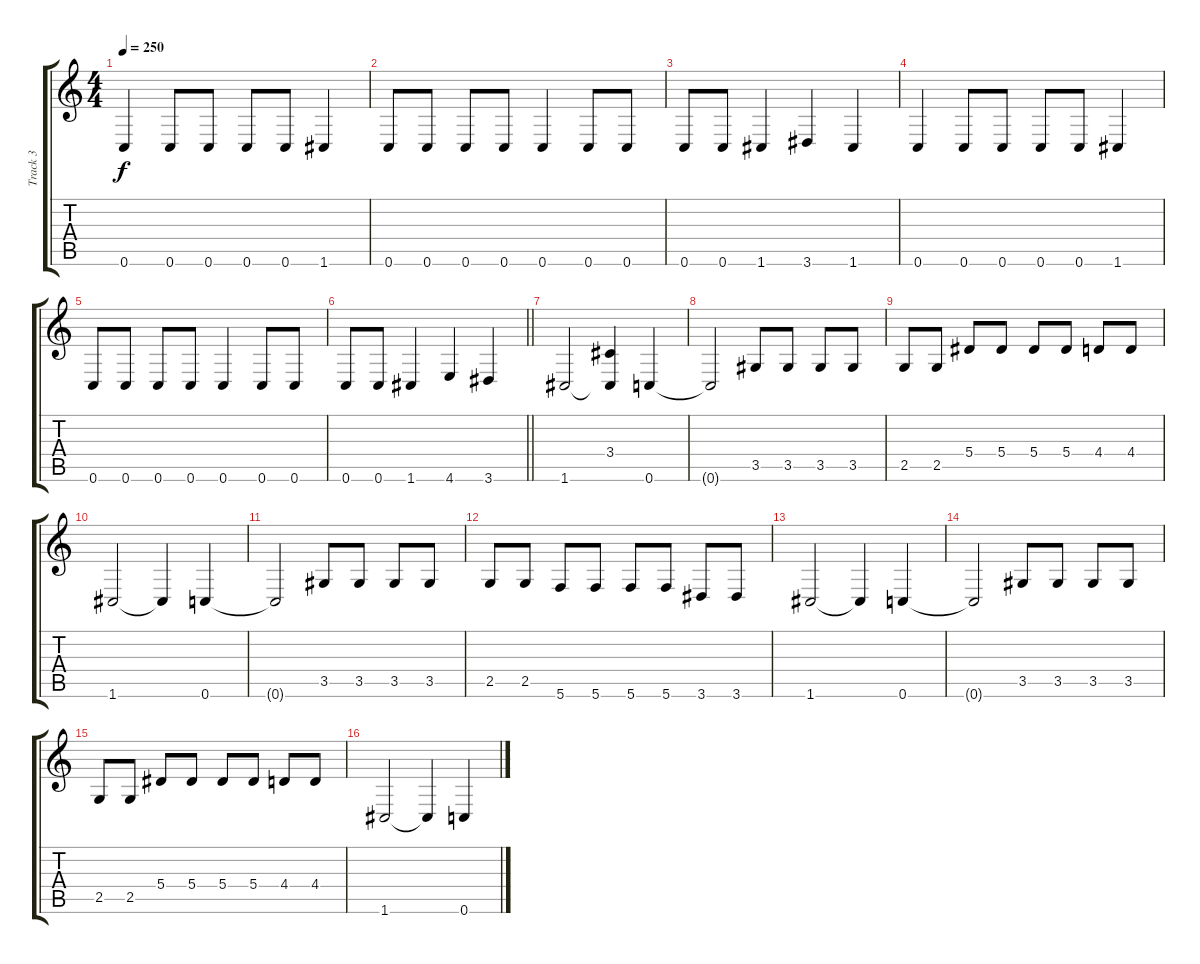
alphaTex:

\track ("Track 3" "Track 3") {instrument slapbass2}
\staff {score tabs}
\tuning (C4 G3 Eb3 Bb2 F2 C2) {hide}
\ts (4 4)
\tempo 250
\clef g2
\ks c
0.6.4{dy f} 0.6.8 0.6.8 0.6.8 0.6.8 1.6.4 |
0.6.8 0.6.8 0.6.8 0.6.8 0.6.4 0.6.8 0.6.8 |
0.6.8 0.6.8 1.6.4 3.6.4 1.6.4 |
0.6.4 0.6.8 0.6.8 0.6.8 0.6.8 1.6.4 |
0.6.8 0.6.8 0.6.8 0.6.8 0.6.4 0.6.8 0.6.8 |
\barLineRight lightlight
0.6.8 0.6.8 1.6.4 4.6.4 3.6.4 |
1.6.2 (3.4 1.6{t}).4 0.6.4 |
0.6{t}.2 3.5.8 3.5.8 3.5.8 3.5.8 |
2.5.8 2.5.8 5.4.8 5.4.8 5.4.8 5.4.8 4.4.8 4.4.8 |
1.6.2 1.6{t}.4 0.6.4 |
0.6{t}.2 3.5.8 3.5.8 3.5.8 3.5.8 |
2.5.8 2.5.8 5.6.8 5.6.8 5.6.8 5.6.8 3.6.8 3.6.8 |
1.6.2 1.6{t}.4 0.6.4 |
0.6{t}.2 3.5.8 3.5.8 3.5.8 3.5.8 |
2.5.8 2.5.8 5.4.8 5.4.8 5.4.8 5.4.8 4.4.8 4.4.8 |
1.6.2 1.6{t}.4 0.6.4
